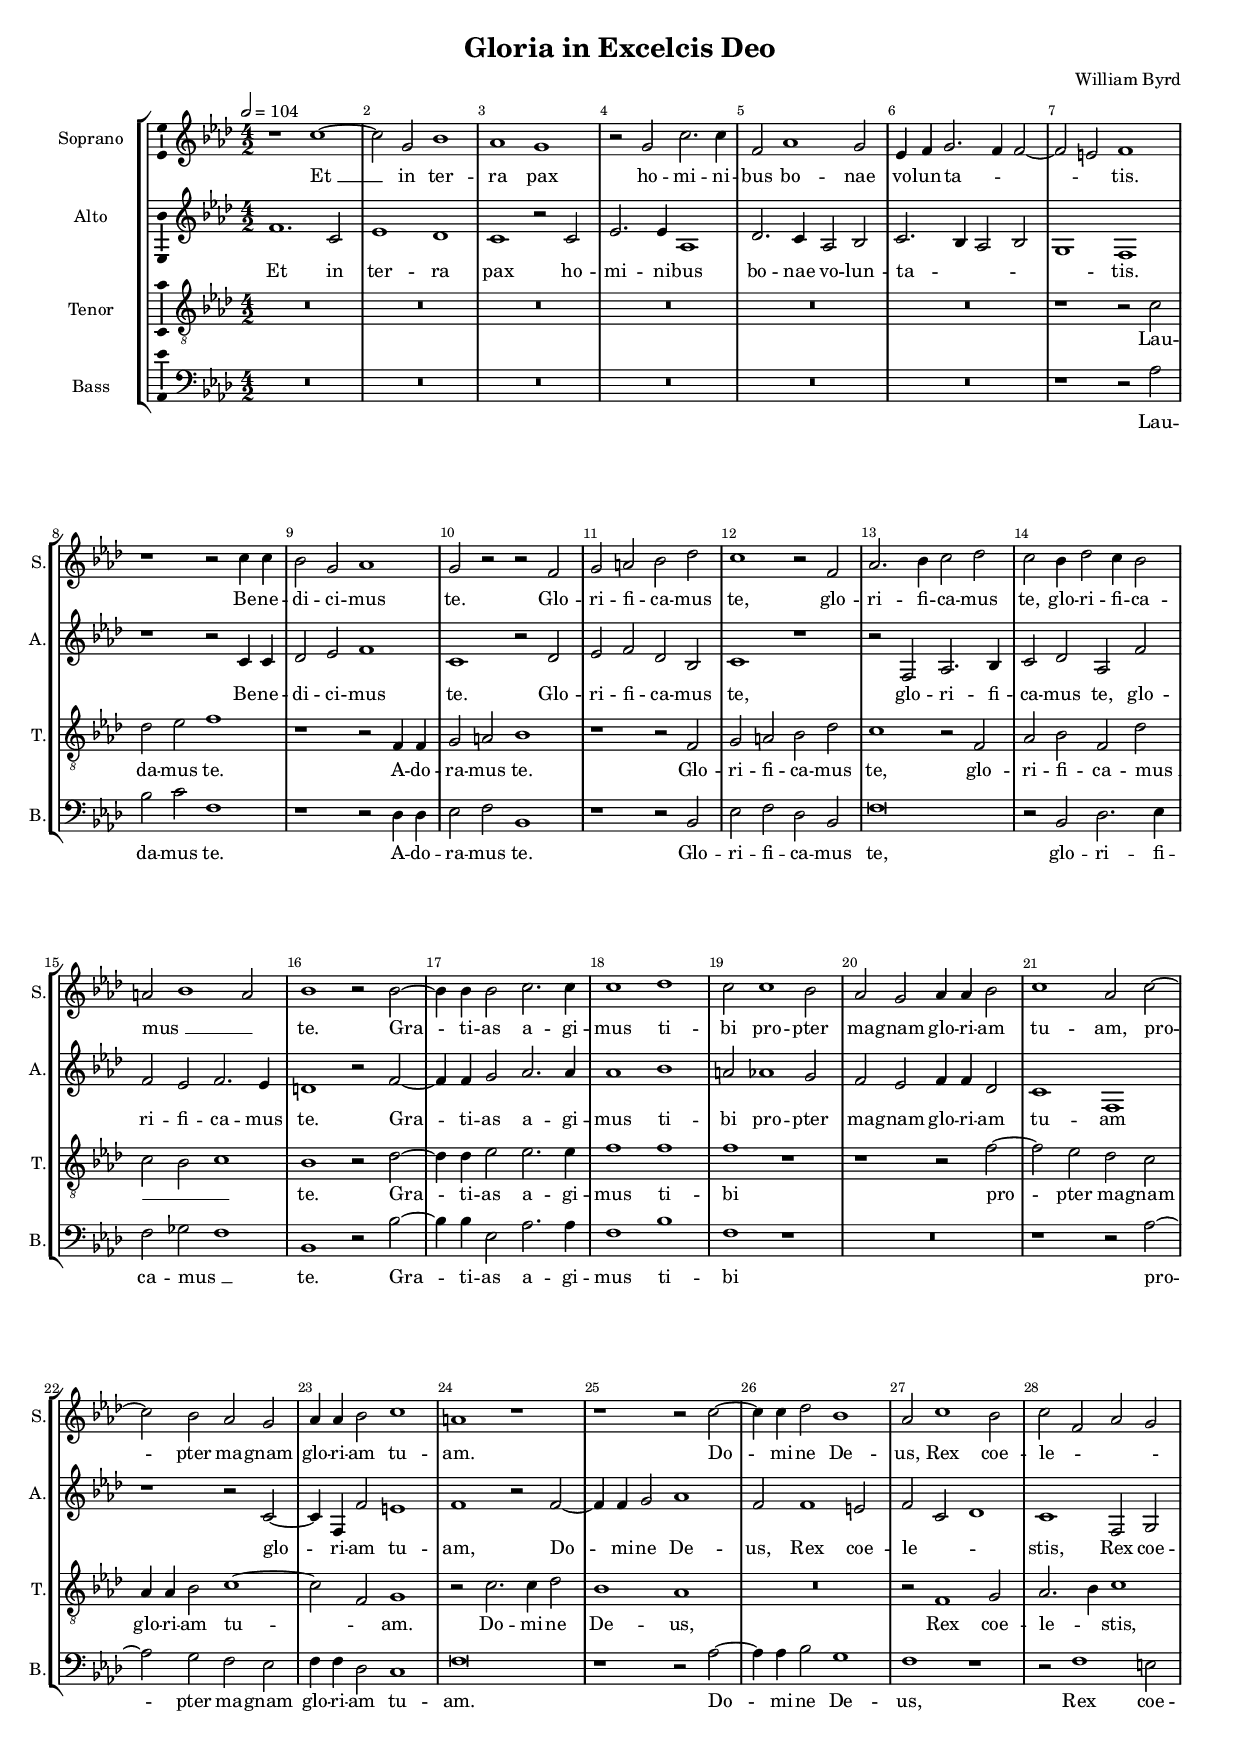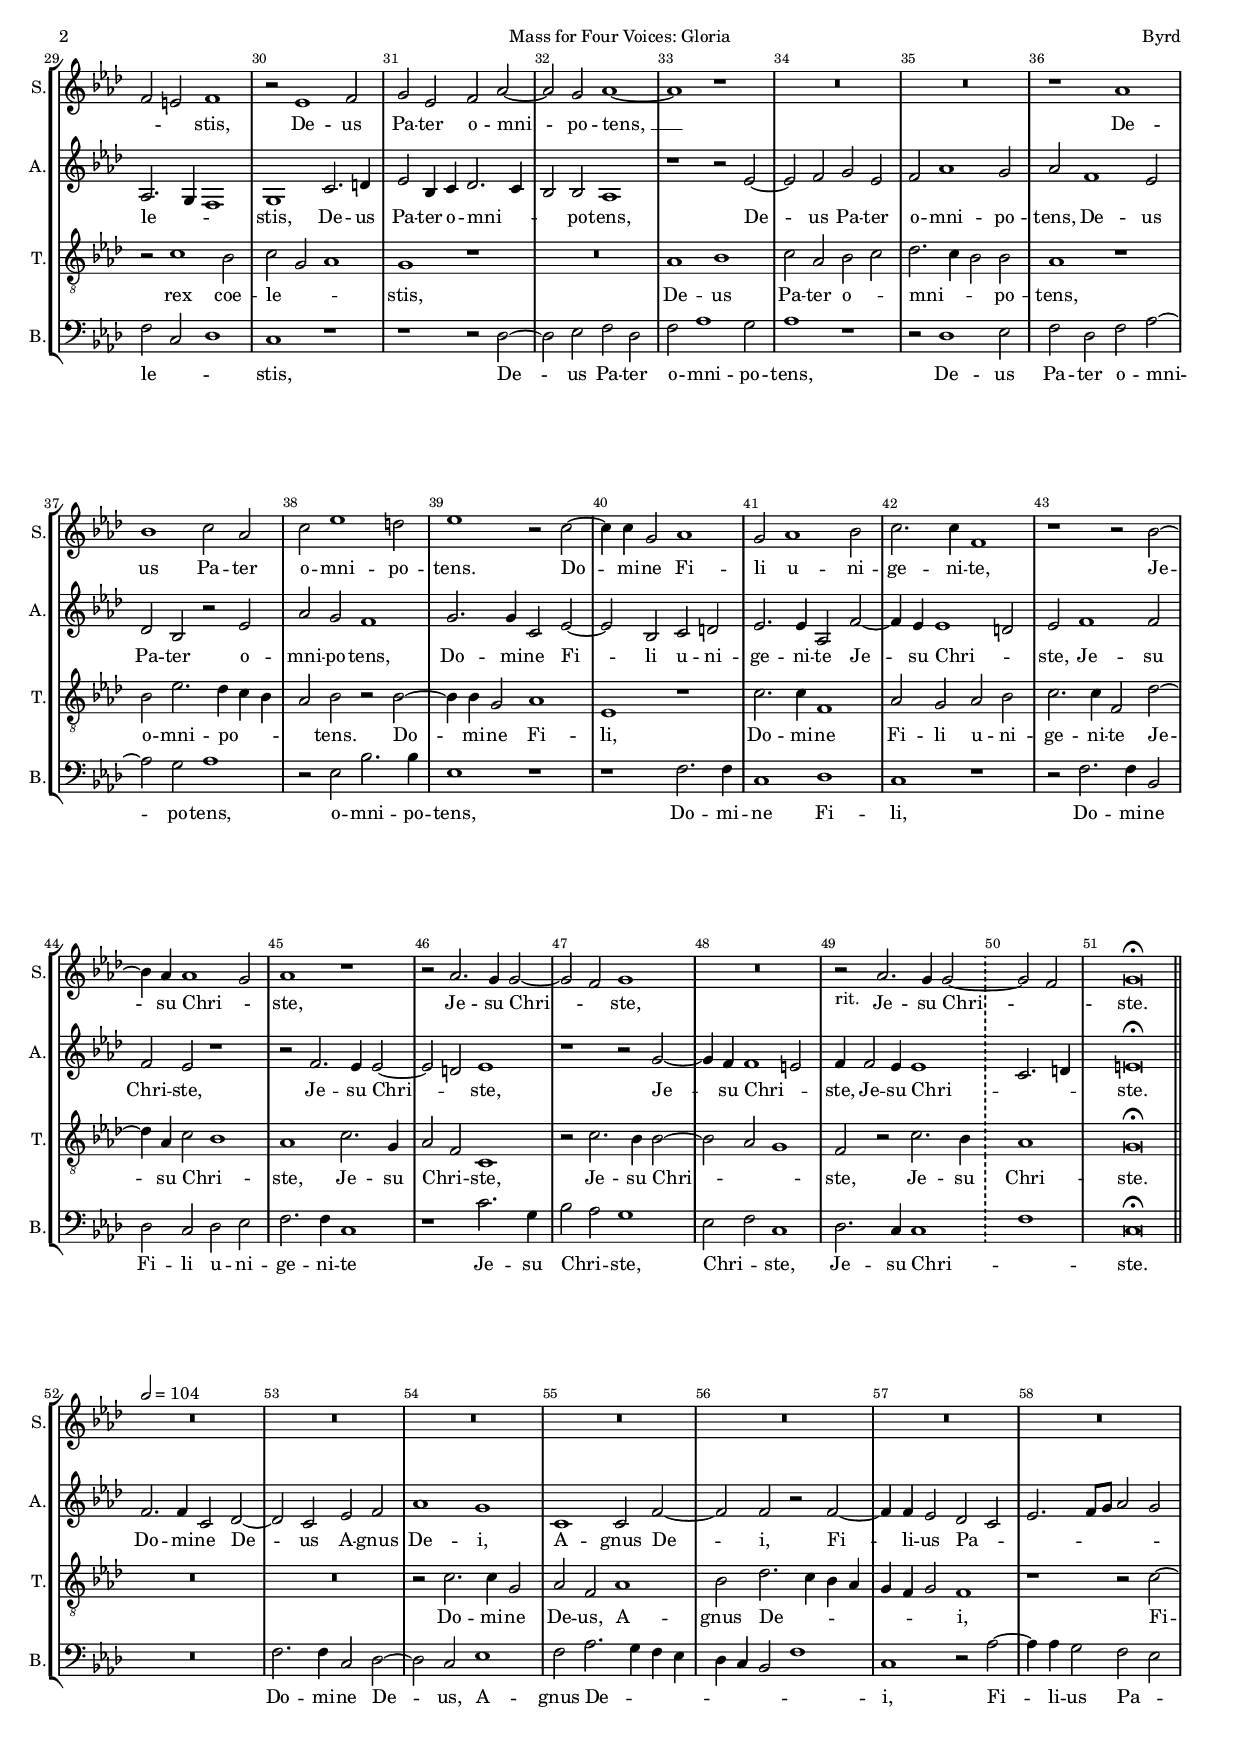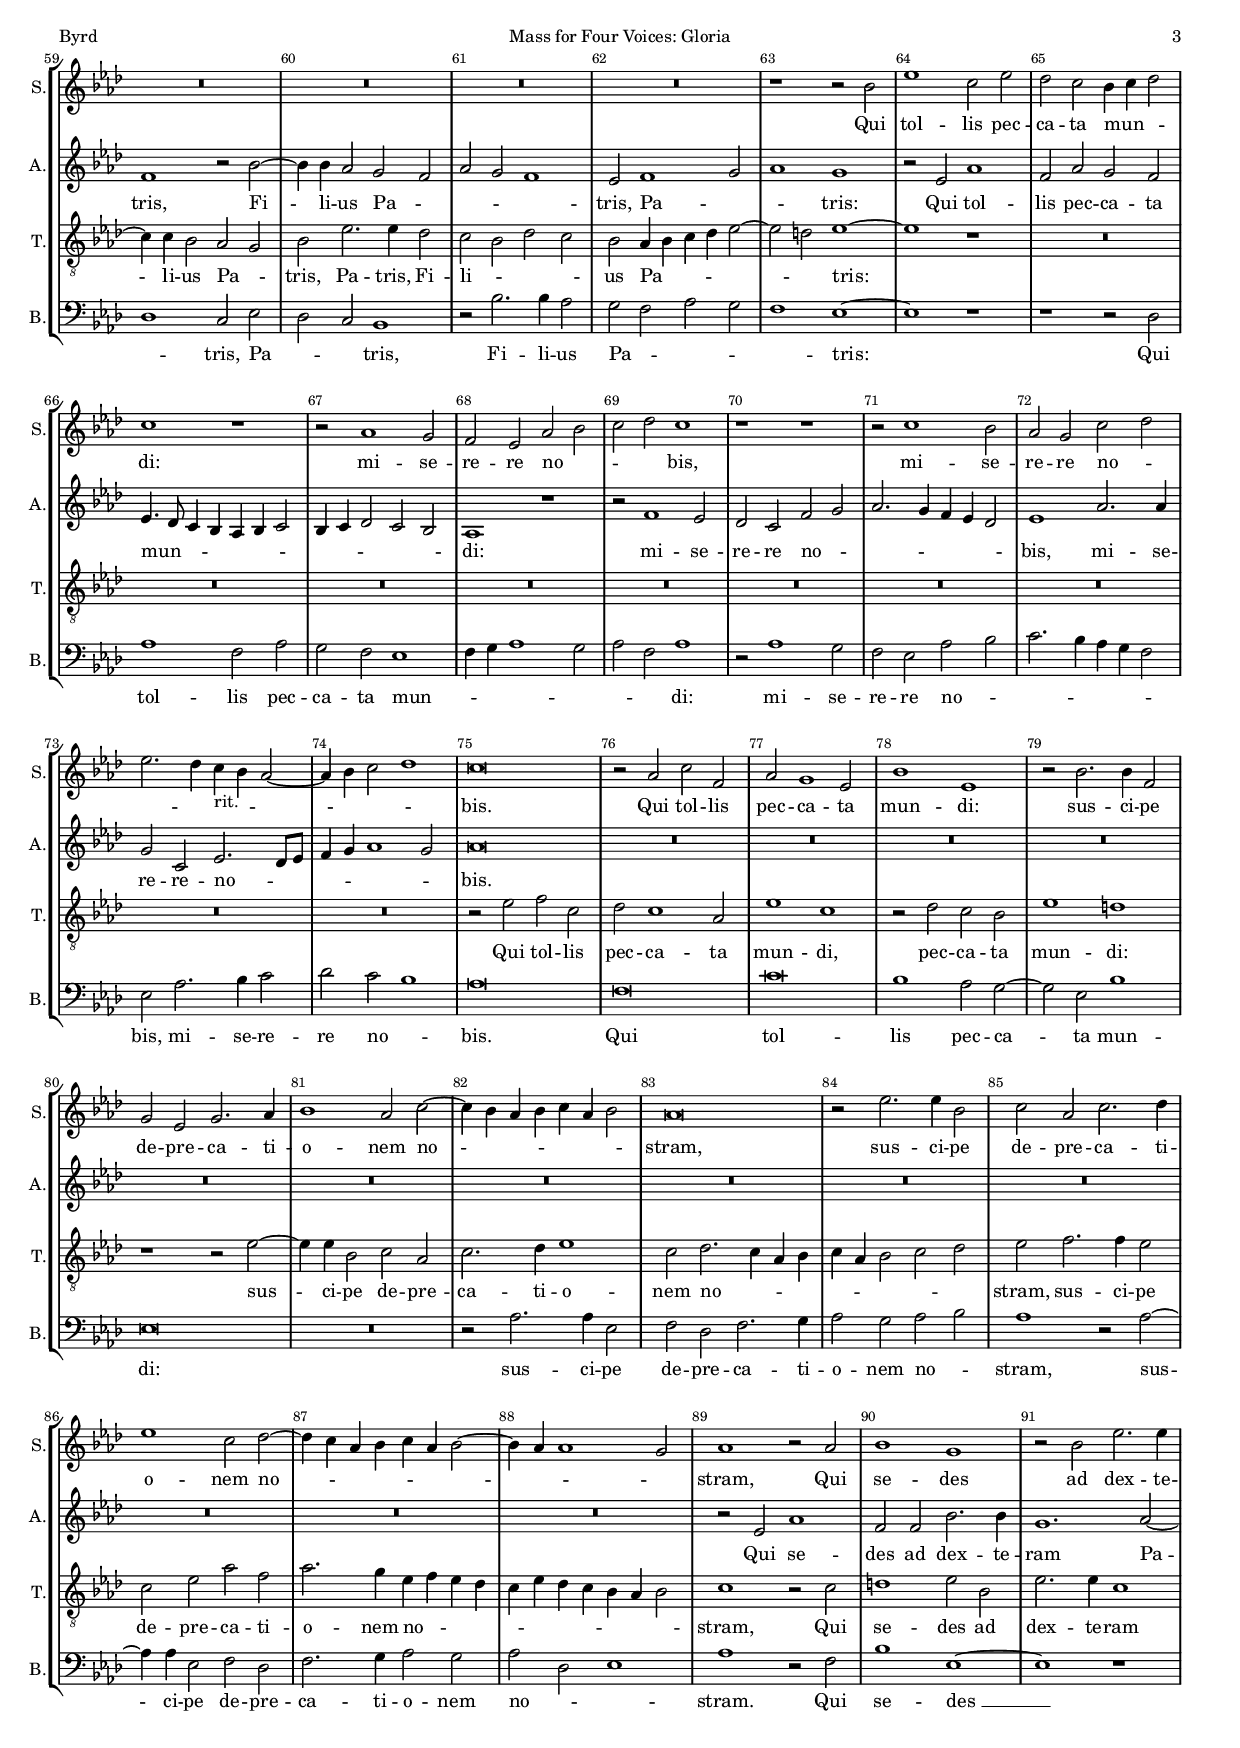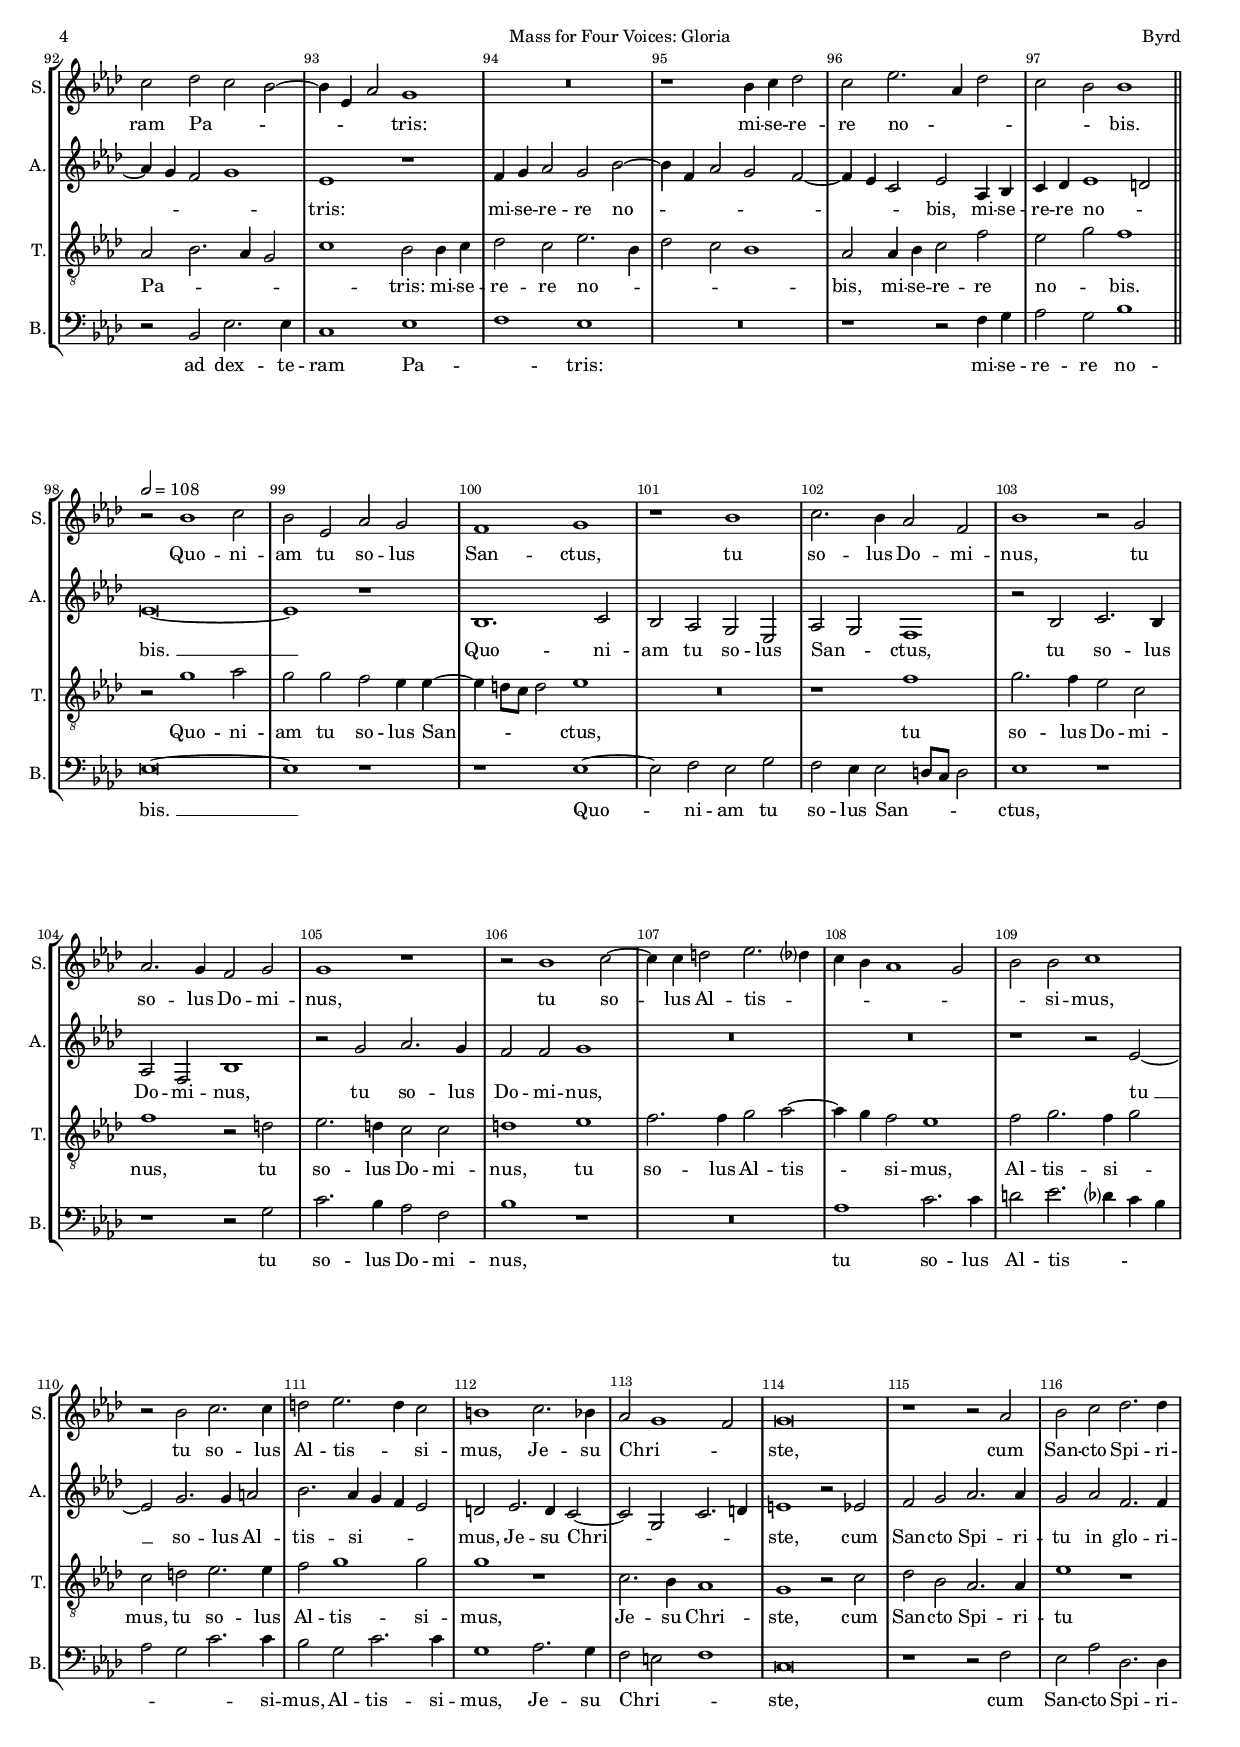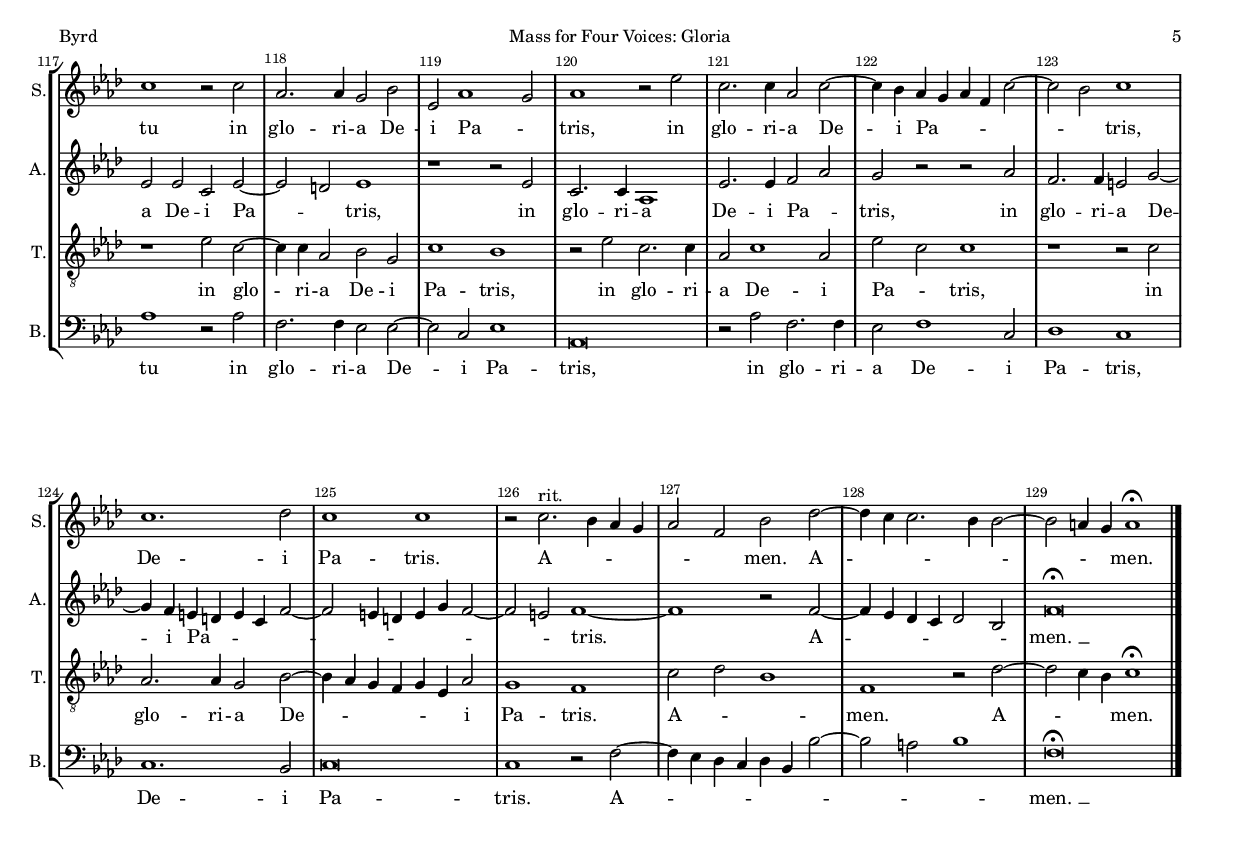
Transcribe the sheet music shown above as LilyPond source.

\version "2.18.2"
\language "english"
\include "articulate.ly"

#(set-global-staff-size 15)
\header {
  title = "Mass for Four Voices"
  composer = "William Byrd"
}

\layout {
  \context {
    \Score
    skipBars = ##t
    autoBeaming = ##f
  }
}

GloriaSopranoNotes =  \relative b' {
  \clef "treble" \key g \major \numericTimeSignature\time 4/2
  \tempo 2=104 r1  
  b1 ~ | % 38
  b2 fs2 a1 | % 39
  g1 fs1 | \barNumberCheck #4
  r2 fs2 b2. b4 | % 41
  e,2 g1 fs2 | % 42
  d4 e4 fs2. e4 e2 ~ | % 43
  e2 ds2 e1 | % 44
  r1 r2 b'4 b4 | % 45
  a2 fs2 g1 | % 46
  fs2 r2 r2 e2 | % 47
  fs2 gs2 a2 c2 | % 48
  b1 r2 e,2 | % 49
  g2. a4 b2 c2 | \barNumberCheck #14
  b2 a4 c2 b4 a2 | % 51
  gs2 \melisma a1 gs2 \melismaEnd | % 52
  a1 r2 a2 ~ | % 53
  a4 a4 a2 b2. b4 | % 54
  b1 c1 | % 55
  b2 b1 a2 | % 56
  g2 fs2 g4 g4 a2 | % 57
  b1 g2 b2 ~ | % 58
  b2 a2 g2 fs2 | % 59
  g4 g4 a2 b1 | \barNumberCheck #24
  gs1 r1 | % 61
  r1 r2 b2 ~ | % 62
  b4 b4 c2 a1 | % 63
  g2 b1 a2 | % 64
  b2 e,2 g2 fs2 | % 65
  e2 ds2 e1 | % 66
  r2 d1 e2 | % 67
  fs2 d2 e2 g2 ~ | % 68
  g2 fs2 g1 ~ | % 69
  g1 r1 | \barNumberCheck #34
  R1*4 | % 72
  r1 g1 | % 73
  a1 b2 g2 | % 74
  b2 d1 cs2 | % 75
  d1 r2 b2 ~ | % 76
  b4 b4 fs2 g1 | % 77
  fs2 g1 a2 | % 78
  b2. b4 e,1 | % 79
  r1 r2 a2 ~ | \barNumberCheck #44
  a4 g4 g1 \melisma fs2 \melismaEnd | % 81
  g1 r1 | % 82
  r2 g2. fs4 fs2 ~ | % 83
  fs2 \melisma e2 \melismaEnd fs1 | % 84
  R1*2 |
  r2 -"rit." g2. fs4 fs2 ~ \bar "!"
  \once \omit Staff.TimeSignature \time 2/2 fs2 e2 |
  \once \omit Staff.TimeSignature \time 4/2  fs\breve ^\fermata \bar "||" \break
  R1*12 | % 93
  R1*10 |
  r1 r2 a2 |
  d1 b2 d2 | \barNumberCheck #65
  c2 b2 a4 \melisma b4 c2 \melismaEnd |
  b1 r1 |
  r2 g1 fs2 |
  e2 d2 g2 \melisma a2 |
  b2 c2 \melismaEnd b1 | \barNumberCheck #70
  r1 r1 |
  r2 b1 a2 |
  g2 fs2 b2 c2 |
  d2. c4 b4 -"rit." a4 g2 ~ |
  g4 a4 b2 c1 |
  b\breve | \barNumberCheck #76
  r2 g2 b2 e,2 | % 111
  g2 fs1 d2 | % 112
  a'1 d,1 | % 113
  r2 a'2. a4 e2 | % 114
  fs2 d2 fs2. g4 | % 115
  a1 g2 b2 ~ | % 116
  b4 a4 g4 a4 b4 g4 a2 | % 117
  g\breve | % 118
  r2 d'2. d4 a2 | % 119
  b2 g2 b2. c4 | \barNumberCheck #86
  d1 b2 c2 ~ | % 121
  c4 b4 g4 a4 b4 g4 a2 ~ | % 122
  a4 g4 g1 fs2 |
  g1 r2 g2 | % 124
  a1 fs1 | % 125
  r2 a2 d2. d4 | % 126
  b2 c2 b2 a2 ~ | % 127
  a4 d,4 g2 fs1 | % 128
  R1*2 | % 129
  r1 a4 b4 c2 | \barNumberCheck #96
  b2 d2. g,4 c2 | % 131
  b2 a2 a1 \bar "||"
  \tempo 2=108 | % 132
  r2 a1 b2 | % 133
  a2 d,2 g2 fs2 | % 134
  e1 fs1 | % 135
  r1 a1 | % 136
  b2. a4 g2 e2 | % 137
  a1 r2 fs2 | % 138
  g2. fs4 e2 fs2 | % 139
  fs1 r1 | \barNumberCheck #106
  r2 a1 b2 ~ | % 141
  b4 b4 cs2 d2. c ?4 | % 142
  b4 a4 g1 fs2 | % 143
  a2 a2 b1 | % 144
  r2 a2 b2. b4 | % 145
  cs2 d2. \melisma cs4 \melismaEnd b2 | % 146
  as1 b2. a4 | % 147
  g2 \melisma fs1 e2 \melismaEnd | % 148
  fs\breve | % 149
  r1 r2 g2 | \barNumberCheck #116
  a2 b2 c2. c4 | % 151
  b1 r2 b2 | % 152
  g2. g4 fs2 a2 | % 153
  d,2 g1 \melisma fs2 \melismaEnd | % 154
  g1 r2 d'2 | % 155
  b2. b4 g2 b2 ~ | % 156
  b4 a4 g4 fs4 g4 e4 b'2 ~ | % 157
  b2 a2 b1 | % 158
  b1. c2 |
  b1 b1 |
  r2 b2. ^"rit." a4 g4 fs4 | \barNumberCheck #127
  g2 e2 a2 c2 ~ | % 161
  c4 b4 b2. a4 a2 ~ | % 162
  a2 gs4 fs4 gs1 \fermata \bar "|." \pageBreak
}

GloriaSopranoLyrics  =  \lyricmode {
  "Et " __ in ter -- ra pax ho -- mi -- ni
  -- bus bo -- nae vo -- lun -- ta -- _ _ _ "tis." Be
  -- ne -- di -- ci -- mus "te." Glo -- ri -- fi -- ca -- mus "te,"
  glo -- ri -- fi -- ca -- mus "te," glo -- ri -- fi -- ca -- "mus "
  __ "te." Gra -- ti -- as a -- gi -- mus ti -- bi pro -- pter ma --
  gnam glo -- ri -- am tu -- "am," pro -- pter ma -- gnam glo -- ri --
  am tu -- "am." Do -- mi -- ne De -- "us," Rex coe -- le -- _
  _ _ _ _ "stis," De -- us Pa -- ter o -- mni --
  po -- "tens, " __ De -- us Pa -- ter o -- mni -- po -- "tens." Do --
  mi -- ne Fi -- li u -- ni -- ge -- ni -- "te," Je -- su Chri --
  "ste," Je -- su Chri -- "ste," Je -- su Chri -- _ "ste." Qui tol --
  lis pec -- ca -- ta mun -- "di:" mi -- se -- re -- re no -- "bis,"
  mi -- se -- re -- re no -- _ _ _ _ _ _
  _ _ _ "bis." Qui tol -- lis pec -- ca -- ta mun --
  "di:" sus -- ci -- pe de -- pre -- ca -- ti -- o -- nem no -- _
  _ _ _ _ _ "stram," sus -- ci -- pe de --
  pre -- ca -- ti -- o -- nem no -- _ _ _ _ _
  _ _ _ _ "stram," Qui se -- des ad dex -- te --
  ram Pa -- _ _ _ _ "tris:" mi -- se -- re -- re
  no -- _ _ _ _ "bis." Quo -- ni -- am tu so --
  lus San -- "ctus," tu so -- lus Do -- mi -- "nus," tu so -- lus Do
  -- mi -- "nus," tu so -- lus Al -- tis -- _ _ _
  _ _ _ si -- "mus," tu so -- lus Al -- tis -- si --
  "mus," Je -- su Chri -- "ste," cum San -- cto Spi -- ri -- tu in glo
  -- ri -- a De -- i Pa -- "tris," in glo -- ri -- a De -- i Pa --
  _ _ _ _ _ "tris," De -- i Pa -- "tris." A
  -- _ _ _ _ _ "men." A -- _ _
  _ _ _ _ "men." 
}

GloriaAltoNotes =  \relative e' {
  \clef "treble" \key g \major \numericTimeSignature\time 4/2
  e1. b2 | % 38
  d1 c1 | % 39
  b1 r2 b2 | \barNumberCheck #4
  d2. d4 g,1 | % 41
  c2. b4 g2 a2 | % 42
  b2. a4 g2 a2 | % 43
  fs1 e1 | % 44
  r1 r2 b'4 b4 | % 45
  c2 d2 e1 | % 46
  b1 r2 c2 | % 47
  d2 e2 c2 a2 | % 48
  b1 r1 | % 49
  r2 e,2 g2. a4 | \barNumberCheck #14
  b2 c2 g2 e'2 | % 51
  e2 d2 e2. d4 | % 52
  cs1 r2 e2 ~ | % 53
  e4 e4 fs2 g2. g4 | % 54
  g1 a1 | % 55
  gs2 g1 fs2 | % 56
  e2 d2 e4 e4 c2 | % 57
  b1 e,1 | % 58
  r1 r2 b'2 ~ | % 59
  b4 e,4 e'2 ds1 | \barNumberCheck #24
  e1 r2 e2 ~ | % 61
  e4 e4 fs2 g1 | % 62
  e2 e1 ds2 | % 63
  e2 \melisma b2 c1 \melismaEnd | % 64
  b1 e,2 fs2 | % 65
  g2. \melisma fs4 e1 \melismaEnd | % 66
  fs1 b2. cs4 | % 67
  d2 a4 b4 c2. \melisma b4 | % 68
  a2 \melismaEnd a2 g1 | % 69
  r1 r2 d'2 ~ | \barNumberCheck #34
  d2 e2 fs2 d2 | % 71
  e2 g1 fs2 | % 72
  g2 e1 d2 | % 73
  c2 a2 r2 d2 | % 74
  g2 fs2 e1 | % 75
  fs2. fs4 b,2 d2 ~ | % 76
  d2 a2 b2 cs2 | % 77
  d2. d4 g,2 e'2 ~ | % 78
  e4 d4 d1 \melisma cs2 \melismaEnd | % 79
  d2 e1 e2 | \barNumberCheck #44
  e2 d2 r1 | % 81
  r2 e2. d4 d2 ~ | % 82
  d2 \melisma cs2 \melismaEnd d1 | % 83
  r1 r2 fs2 ~ | % 84
  fs4 e4 e1 \melisma ds2 \melismaEnd |
  e4 e2 d4 d1 \bar "!"
  \once \hide Staff.TimeSignature \time 2/2 b2. cs4 |
  \once \hide Staff.TimeSignature \time 4/2  ds\breve ^\fermata \bar "||"
  \tempo 2=104 e2. e4 b2 c2 ~ | % 88
  c2 b2 d2 e2 | % 89
  g1 fs1 | \barNumberCheck #55
  b,1 b2 e2 ~ | % 91
  e2 e2 r2 e2 ~ | % 92
  e4 e4 d2 c2 b2 | % 93
  d2. e8 [ fs8 ] g2 fs2 | % 94
  e1 r2 a2 ~ | % 95
  a4 a4 g2 fs2 e2 | % 96
  g2 fs2 e1 |
  d2 e1 \melisma fs2 | g1 \melismaEnd fs1 |
  r2 d2 g1 | % 99
  e2 g2 fs2 e2 | \barNumberCheck #66
  d4. c8 b4 a4 g4 a4 b2 | % 101
  a4 b4 c2 b2 a2 | % 102
  g1 r1 | % 103
  r2 e'1 d2 | % 104
  c2 b2 e2 fs2 | % 105
  g2. fs4 e4 d4 c2 | % 106
  d1 g2. g4 | % 107
  fs2 b,2 d2. c8 [ d8 ] |
  e4 fs4 g1 fs2 |
  g\breve | \barNumberCheck #76
  R1*4 | % 112
  R1*12 | % 118
  R1*10|
  r2 d2 g1 | % 124
  e2 e2 a2. a4 | % 125
  fs1. g2 ~ | % 126
  g4 fs4 e2 fs1 | % 127
  d1 r1 | % 128
  e4 fs4 g2 fs2 a2 ~ | % 129
  a4 e4 g2 fs2 e2 ~ | \barNumberCheck #96
  e4 d4 b2 d2 g,4 a4 | % 131
  b4 c4 d1 \melisma cs2 \melismaEnd \bar "||"
  d\breve ~ | % 133
  d1 r1 | % 134
  a1. b2 | % 135
  a2 g2 fs2 d2 | % 136
  g2 \melisma fs2 \melismaEnd e1 | % 137
  r2 a2 b2. a4 | % 138
  g2 e2 a1 | % 139
  r2 fs'2 g2. fs4 | \barNumberCheck #106
  e2 e2 fs1 | % 141
  R1*4 | % 143
  r1 r2 d2 ~ | % 144
  d2 fs2. fs4 gs2 | % 145
  a2. g4 \melisma fs4 e4 d2 \melismaEnd | % 146
  cs2 d2. cs4 b2 ~ | % 147
  b2 fs2 b2. cs4 | % 148
  ds1 r2 d2 | % 149
  e2 fs2 g2. g4 | \barNumberCheck #116
  fs2 g2 e2. e4 | % 151
  d2 d2 b2 d2 ~ | % 152
  d2 \melisma cs2 \melismaEnd d1 | % 153
  r1 r2 d2 | % 154
  b2. b4 g1 | % 155
  d'2. d4 e2 \melisma g2 \melismaEnd | % 156
  fs2 r2 r2 g2 | % 157
  e2. e4 ds2 fs2 ~ | % 158
  fs4 e4 ds4 cs4 ds4 b4 e2 ~ |
  e2 ds4 cs4 ds4 fs4 e2 ~ |
  e2 ds2 e1 ~ |
  e1 r2 e2 ~ | % 161
  e4 d4 c4 b4 c2 a2 | % 162
  e'\breve \fermata \bar "|."
}

GloriaAltoLyrics  =  \lyricmode {
  Et in ter -- ra pax
  ho -- mi -- ni -- bus bo -- nae vo -- lun -- ta -- _ _
  _ _ "tis." Be -- ne -- di -- ci -- mus "te." Glo -- ri --
  fi -- ca -- mus "te," glo -- ri -- fi -- ca -- mus "te," glo -- ri
  -- fi -- ca -- mus "te." Gra -- ti -- as a -- gi -- mus ti -- bi pro
  -- pter ma -- gnam glo -- ri -- am tu -- am glo -- ri -- am tu --
  "am," Do -- mi -- ne De -- "us," Rex coe -- le -- "stis," Rex coe --
  le -- "stis," De -- us Pa -- ter o -- mni -- po -- "tens," De -- us
  Pa -- ter o -- mni -- po -- "tens," De -- us Pa -- ter o -- mni --
  po -- "tens," Do -- mi -- ne Fi -- li u -- ni -- ge -- ni -- te Je
  -- su Chri -- "ste," Je -- su Chri -- "ste," Je -- su Chri -- "ste,"
  Je -- su Chri -- "ste," Je -- su Chri -- _ _ "ste." Do --
  mi -- ne De -- us A -- gnus De -- "i," A -- gnus De -- "i," Fi -- li
  -- us Pa -- _ _ _ _ _ "tris," Fi -- li --
  us Pa -- _ _ _ _ "tris," Pa -- "tris:" Qui tol
  -- lis pec -- ca -- ta mun -- _ _ _ _ _
  _ _ _ _ _ _ "di:" mi -- se -- re -- re
  no -- _ _ _ _ _ _ "bis," mi -- se --
  re -- re -- no -- _ _ _ _ _ "bis." Qui se
  -- des ad dex -- te -- ram Pa -- _ _ _ "tris:" mi --
  se -- re -- re no -- _ _ _ _ _ _
  "bis," mi -- se -- re -- re no -- "bis. " __ Quo -- ni -- am tu so
  -- lus San -- "ctus," tu so -- lus Do -- mi -- "nus," tu so -- lus
  Do -- mi -- "nus," "tu " __ so -- lus Al -- tis -- si -- "mus," Je
  -- su Chri -- _ _ _ "ste," cum San -- cto Spi -- ri
  -- tu in glo -- ri -- a De -- i Pa -- "tris," in glo -- ri -- a De
  -- i Pa -- "tris," in glo -- ri -- a De -- i Pa -- _ _
  _ _ _ _ _ _ _ _ "tris." A --
  _ _ _ _ _ "men. " __ 
}
GloriaTenorNotes =  \relative b {
  \transposition c \clef "treble_8" \key g \major
  \numericTimeSignature\time 4/2 
  R1*12 | % 43
  r1 r2 b2 | % 44
  c2 d2 e1 | % 45
  r1 r2 e,4 e4 | % 46
  fs2 gs2 a1 | % 47
  r1 r2 e2 | % 48
  fs2 gs2 a2 c2 | % 49
  b1 r2 e,2 | \barNumberCheck #14
  g2 a2 e2 c'2 \melisma | % 51
  b2 a2 b1 \melismaEnd | % 52
  a1 r2 c2 ~ | % 53
  c4 c4 d2 d2. d4 | % 54
  e1 e1 | % 55
  e1 r1 | % 56
  r1 r2 e2 ~ | % 57
  e2 d2 c2 b2 | % 58
  g4 g4 a2 b1 ~ | % 59
  b2 \melisma e,2 \melismaEnd fs1 | \barNumberCheck #24
  r2 b2. b4 c2 | % 61
  a1 g1 | % 62
  R1*2 | % 63
  r2 e1 fs2 | % 64
  g2. \melisma a4 \melismaEnd b1 | % 65
  r2 b1 a2 | % 66
  b2 \melisma fs2 g1 \melismaEnd | % 67
  fs1 r1 | % 68
  R1*2 | % 69
  g1 a1 | \barNumberCheck #34
  b2 g2 a2 \melisma b2 \melismaEnd | % 71
  c2. \melisma b4 a2 \melismaEnd a2 | % 72
  g1 r1 | % 73
  a2 d2. c4 \melisma b4 a4 | % 74
  g2 \melismaEnd a2 r2 a2 ~ | % 75
  a4 a4 fs2 g1 | % 76
  d1 r1 | % 77
  b'2. b4 e,1 | % 78
  g2 fs2 g2 a2 | % 79
  b2. b4 e,2 c'2 ~ | \barNumberCheck #44
  c4 g4 b2 \melisma a1 \melismaEnd | % 81
  g1 b2. fs4 | % 82
  g2 \melisma e2 \melismaEnd b1 | % 83
  r2 b'2. a4 a2 ~ | % 84
  a2 \melisma g2 fs1 \melismaEnd |
  e2 r2 b'2. a4 \bar "!" 
  \once \hide Staff.TimeSignature \time 2/2 g1 |
  \once \hide Staff.TimeSignature \time 4/2  fs\breve ^\fermata  \bar "||"
  R1*4 | % 89
  r2 b2. b4 fs2 | \barNumberCheck #55
  g2 e2 g1 | % 91
  a2 c2. b4 a4 g4 | % 92
  fs4 e4 fs2 e1 | % 93
  r1 r2 b'2 ~ | % 94
  b4 b4 a2 g2 \melisma fs2 \melismaEnd | % 95
  a2 d2. d4 c2 | % 96
  b2 a2 c2 b2 |
  a2 g4 a4 b4 c4 d2 ~ d2 cs2 d1 ~ | d1 r1 | % 99
  R1*4 | % 101
  R1*12 | % 107
  R1*2 |
  R1*2 |
  r2 d2 e2 b2 | \barNumberCheck #76
  c2 b1 g2 | % 111
  d'1 b1 | % 112
  r2 c2 b2 a2 | % 113
  d1 cs1 | % 114
  r1 r2 d2 ~ | % 115
  d4 d4 a2 b2 g2 | % 116
  b2. c4 d1 | % 117
  b2 c2. b4 g4 a4 | % 118
  b4 g4 a2 b2 c2 | % 119
  d2 e2. e4 d2 | \barNumberCheck #86
  b2 d2 g2 e2 | % 121
  g2. fs4 d4 e4 d4 c4 | % 122
  b4 d4 c4 b4 a4 g4 a2 |
  b1 r2 b2 | % 124
  cs1 d2 a2 | % 125
  d2. d4 b1 | % 126
  g2 a2. g4 fs2 | % 127
  b1 a2 a4 b4 | % 128
  c2 b2 d2. a4 | % 129
  c2 b2 a1 | \barNumberCheck #96
  g2 g4 a4 b2 e2 | % 131
  d2 \melisma fs2 \melismaEnd e1 \bar "||"
  r2 fs1 g2 | % 133
  fs2 fs2 e2 d4 d4 ~ | % 134
  d4 \melisma cs8 [ b8 ] cs2 \melismaEnd d1 | % 135
  R1*2 | % 136
  r1 e1 | % 137
  fs2. e4 d2 b2 | % 138
  e1 r2 cs2 | % 139
  d2. cs4 b2 b2 | \barNumberCheck #106
  cs1 d1 | % 141
  e2. e4 fs2 g2 ~ | % 142
  g4 \melisma fs4 \melismaEnd e2 d1 | % 143
  e2 fs2. e4 \melisma fs2 \melismaEnd | % 144
  b,2 cs2 d2. d4 | % 145
  e2 fs1 fs2 | % 146
  fs1 r1 | % 147
  b,2. a4 g1 | % 148
  fs1 r2 b2 | % 149
  c2 a2 g2. g4 | \barNumberCheck #116
  d'1 r1 | % 151
  r1 d2 b2 ~ | % 152
  b4 b4 g2 a2 fs2 | % 153
  b1 a1 | % 154
  r2 d2 b2. b4 | % 155
  g2 b1 g2 | % 156
  d'2 \melisma b2 \melismaEnd b1 | % 157
  r1 r2 b2 | % 158
  g2. g4 fs2 a2 ~ |
  a4 g4 fs4 e4 fs4 d4 g2 |
  fs1 e1 |
  b'2 \melisma c2 a1 \melismaEnd | % 161
  e1 r2 c'2 ~ | % 162
  c2 \melisma b4 a4 \melismaEnd b1 \fermata \bar "|."
}
GloriaTenorLyrics  =  \lyricmode {
  Lau -- da -- mus "te." A -- do -- ra --
  mus "te." Glo -- ri -- fi -- ca -- mus "te," glo -- ri -- fi -- ca
  -- "mus " __ "te." Gra -- ti -- as a -- gi -- mus ti -- bi pro --
  pter ma -- gnam glo -- ri -- am tu -- "am." Do -- mi -- ne De --
  "us," Rex coe -- le -- "stis," rex coe -- le -- "stis," De -- us Pa
  -- ter o -- mni -- po -- "tens," o -- mni -- po -- "tens." Do -- mi
  -- ne Fi -- "li," Do -- mi -- ne Fi -- li u -- ni -- ge -- ni -- te
  Je -- su Chri -- "ste," Je -- su Chri -- "ste," Je -- su Chri --
  "ste," Je -- su Chri -- "ste." Do -- mi -- ne De -- "us," A -- gnus
  De -- _ _ _ _ _ _ "i," Fi -- li -- us
  Pa -- "tris," Pa -- "tris," Fi -- li -- _ _ _ us Pa
  -- _ _ _ _ _ "tris:" Qui tol -- lis pec --
  ca -- ta mun -- "di," pec -- ca -- ta mun -- "di:" sus -- ci -- pe
  de -- pre -- ca -- ti -- o -- nem no -- _ _ _ _
  _ _ _ _ "stram," sus -- ci -- pe de -- pre -- ca
  -- ti -- o -- nem no -- _ _ _ _ _ _
  _ _ _ _ "stram," Qui se -- des ad dex -- te --
  ram Pa -- _ _ _ _ "tris:" mi -- se -- re -- re
  no -- _ _ _ _ "bis," mi -- se -- re -- re no --
  "bis." Quo -- ni -- am tu so -- lus San -- "ctus," tu so -- lus Do
  -- mi -- "nus," tu so -- lus Do -- mi -- "nus," tu so -- lus Al --
  tis -- si -- "mus," Al -- tis -- si -- "mus," tu so -- lus Al -- tis
  -- si -- "mus," Je -- su Chri -- "ste," cum San -- cto Spi -- ri --
  tu in glo -- ri -- a De -- i Pa -- "tris," in glo -- ri -- a De -- i
  Pa -- "tris," in glo -- ri -- a De -- _ _ _ _
  _ i Pa -- "tris." A -- "men." A -- "men." 
}
GloriaBassNotes =  \relative e {
  \clef "bass" \key g \major \numericTimeSignature\time 4/2
  R1*12 | % 43
  r1 r2 g2 | % 44
  a2 b2 e,1 | % 45
  r1 r2 c4 c4 | % 46
  d2 e2 a,1 | % 47
  r1 r2 a2 | % 48
  d2 e2 c2 a2 | % 49
  e'\breve | \barNumberCheck #14
  r2 a,2 c2. d4 | % 51
  e2 f2 \melisma e1 \melismaEnd | % 52
  a,1 r2 a'2 ~ | % 53
  a4 a4 d,2 g2. g4 | % 54
  e1 a1 | % 55
  e1 r1 | % 56
  R1*2 | % 57
  r1 r2 g2 ~ | % 58
  g2 fs2 e2 d2 | % 59
  e4 e4 c2 b1 | \barNumberCheck #24
  e\breve | % 61
  r1 r2 g2 ~ | % 62
  g4 g4 a2 fs1 | % 63
  e1 r1 | % 64
  r2 e1 ds2 | % 65
  e2 \melisma b2 c1 \melismaEnd | % 66
  b1 r1 | % 67
  r1 r2 c2 ~ | % 68
  c2 d2 e2 c2 | % 69
  e2 g1 fs2 | \barNumberCheck #34
  g1 r1 | % 71
  r2 c,1 d2 | % 72
  e2 c2 e2 g2 ~ | % 73
  g2 fs2 g1 | % 74
  r2 d2 a'2. a4 | % 75
  d,1 r1 | % 76
  r1 e2. e4 | % 77
  b1 c1 | % 78
  b1 r1 | % 79
  r2 e2. e4 a,2 | \barNumberCheck #44
  c2 b2 c2 d2 | % 81
  e2. e4 b1 | % 82
  r1 b'2. fs4 | % 83
  a2 \melisma g2 \melismaEnd fs1 | % 84
  d2 \melisma e2 \melismaEnd b1 |
  c2. b4 b1 \bar "!"
  \once \hide Staff.TimeSignature \time 2/2  e1 |
  \once \hide Staff.TimeSignature \time 4/2  b\breve ^\fermata \bar "||"
  R1*2 | % 88
  e2. e4 b2 c2 ~ | % 89
  c2 b2 d1 | \barNumberCheck #55
  e2 g2. fs4 e4 d4 | % 91
  c4 b4 a2 e'1 | % 92
  b1 r2 g'2 ~ | % 93
  g4 g4 fs2 e2 \melisma d2 | % 94
  c1 \melismaEnd b2 d2 \melisma | % 95
  c2 b2 \melismaEnd a1 | % 96
  r2 a'2. a4 g2 |
  fs2 e2 g2 fs2 | 
  e1 d1 ~ |
  d1 r1 | % 99
  r1 r2 c2 |
  g'1 e2 g2 |  \barNumberCheck #67
  fs2 e2 d1 | % 102
  e4 fs4 g1 fs2 | % 103
  g2 e2 g1 | % 104
  r2 g1 fs2 | % 105
  e2 d2 g2 a2 | % 106
  b2. a4 g4 fs4 e2 | % 107
  d2 g2. a4 b2 |
  c2 b2 \melisma a1 \melismaEnd |
  g\breve | \barNumberCheck #76
  e\breve | % 111
  b'\breve | % 112
  a1 g2 fs2 ~ | % 113
  fs2 d2 a'1 | % 114
  d,\breve | % 115
  R1*2 | % 116
  r2 g2. g4 d2 | % 117
  e2 c2 e2. fs4 | % 118
  g2 fs2 g2 \melisma a2 \melismaEnd | % 119
  g1 r2 g2 ~ | \barNumberCheck #86
  g4 g4 d2 e2 c2 | % 121
  e2. fs4 g2 fs2 | % 122
  g2 \melisma c,2 d1 \melismaEnd |
  g1 r2 e2 | % 124
  a1 d,1 ~ | % 125
  d1 r1 | % 126
  r2 a2 d2. d4 | % 127
  b1 d1 \melisma | % 128
  e1 \melismaEnd d1 | % 129
  R1*2 | \barNumberCheck #96
  r1 r2 e4 fs4 | % 131
  g2 fs2 a1 \bar "||"
  d,\breve ~ | % 133
  d1 r1 | % 134
  r1 d1 ~ | % 135
  d2 e2 d2 fs2 | % 136
  e2 d4 d2 \melisma cs8 [ b8 ] cs2 \melismaEnd | % 137
  d1 r1 | % 138
  r1 r2 fs2 | % 139
  b2. a4 g2 e2 | \barNumberCheck #106
  a1 r1 | % 141
  R1*2 | % 142
  g1 b2. b4 | % 143
  cs2 d2. c ?4 b4 a4 | % 144
  g2 fs2 b2. b4 | % 145
  a2 fs2 b2. b4 | % 146
  fs1 g2. fs4 | % 147
  e2 \melisma ds2 e1 \melismaEnd | % 148
  b\breve | % 149
  r1 r2 e2 | \barNumberCheck #116
  d2 g2 c,2. c4 | % 151
  g'1 r2 g2 | % 152
  e2. e4 d2 d2 ~ | % 153
  d2 b2 d1 | % 154
  g,\breve | % 155
  r2 g'2 e2. e4 | % 156
  d2 e1 b2 | % 157
  c1 b1 | % 158
  b1. a2 |
  b\breve |
  b1 r2 e2 ~ |
  e4 d4 c4 b4 c4 a4 a'2 ~ | % 161
  a2 gs2 a1 | % 162
  e\breve \fermata \bar "|."
}
GloriaBassLyrics  =  \lyricmode {
  Lau -- da -- mus "te." A -- do -- ra -- mus "te." Glo
  -- ri -- fi -- ca -- mus "te," glo -- ri -- fi -- ca -- "mus " __
  "te." Gra -- ti -- as a -- gi -- mus ti -- bi pro -- pter ma -- gnam
  glo -- ri -- am tu -- "am." Do -- mi -- ne De -- "us," Rex coe -- le
  -- "stis," De -- us Pa -- ter o -- mni -- po -- "tens," De -- us Pa
  -- ter o -- mni -- po -- "tens," o -- mni -- po -- "tens," Do -- mi
  -- ne Fi -- "li," Do -- mi -- ne Fi -- li u -- ni -- ge -- ni -- te
  Je -- su Chri -- "ste," Chri -- "ste," Je -- su Chri -- _ "ste." Do --
  mi -- ne De -- "us," A -- gnus De -- _ _ _ _
  _ _ _ "i," Fi -- li -- us Pa -- "tris," Pa -- "tris,"
  Fi -- li -- us Pa -- _ _ _ _ "tris:" Qui tol --
  lis pec -- ca -- ta mun -- _ _ _ _ _ _
  "di:" mi -- se -- re -- re no -- _ _ _ _ _
  _ "bis," mi -- se -- re -- re no -- "bis." Qui tol -- lis pec
  -- ca -- ta mun -- "di:" sus -- ci -- pe de -- pre -- ca -- ti -- o
  -- nem no -- "stram," sus -- ci -- pe de -- pre -- ca -- ti -- o --
  nem no -- "stram." Qui se -- "des " __ ad dex -- te -- ram Pa --
  "tris:" mi -- se -- re -- re no -- "bis. " __ Quo -- ni -- am tu so
  -- lus San -- "ctus," tu so -- lus Do -- mi -- "nus," tu so -- lus
  Al -- tis -- _ _ _ _ _ _ si -- "mus,"
  Al -- tis -- si -- "mus," Je -- su Chri -- "ste," cum San -- cto Spi
  -- ri -- tu in glo -- ri -- a De -- i Pa -- "tris," in glo -- ri --
  a De -- i Pa -- "tris," De -- i Pa -- "tris." A -- _ _
  _ _ _ _ _ _ "men. " __ 
}

\bookpart {
  \paper {
    evenHeaderMarkup=\markup  \fill-line { 
	  \on-the-fly #not-first-page \fromproperty #'page:page-number-string 
	  \on-the-fly #not-first-page "Mass for Four Voices: Gloria"
	  \on-the-fly #not-first-page "Byrd" }
    oddHeaderMarkup= \markup  \fill-line { 
	  \on-the-fly #not-first-page "Byrd"
	  \on-the-fly #not-first-page "Mass for Four Voices: Gloria"
	  \on-the-fly #not-first-page \fromproperty #'page:page-number-string }
  }
  \header { 
    title="Gloria in Excelcis Deo"
  }
  \score {
    \transpose c df
    <<
      \new StaffGroup <<
        \new Staff <<
          \set Staff.instrumentName = "Soprano"
          \set Staff.shortInstrumentName = "S."
          \context Staff <<
            \context Voice = "GloriaSoprano" { \GloriaSopranoNotes }
            \new Lyrics \lyricsto "GloriaSoprano" \GloriaSopranoLyrics
          >>
        >>
        \new Staff <<
          \set Staff.instrumentName = "Alto"
          \set Staff.shortInstrumentName = "A."
          \context Staff <<
            \context Voice = "GloriaAlto" { \GloriaAltoNotes }
            \new Lyrics \lyricsto "GloriaAlto" \GloriaAltoLyrics
          >>
        >>
        \new Staff <<
          \set Staff.instrumentName = "Tenor"
          \set Staff.shortInstrumentName = "T."
          \context Staff <<
            \context Voice = "GloriaTenor" { \GloriaTenorNotes }
            \new Lyrics \lyricsto "GloriaTenor" \GloriaTenorLyrics
          >>
        >>
        \new Staff <<
          \set Staff.instrumentName = "Bass"
          \set Staff.shortInstrumentName = "B."
          \context Staff <<
            \context Voice = "GloriaBass" { \GloriaBassNotes }
            \new Lyrics \lyricsto "GloriaBass" \GloriaBassLyrics
          >>
        >>

      >>

    >>
    \layout {ragged-right = ##f
             % system-count = #7
             \override Score.BarNumber.break-visibility = ##(#f #t #t)
             \context {\Staff 
                       \consists Ambitus_engraver 
             }
    }
    \midi {
      
    }
  }
}
